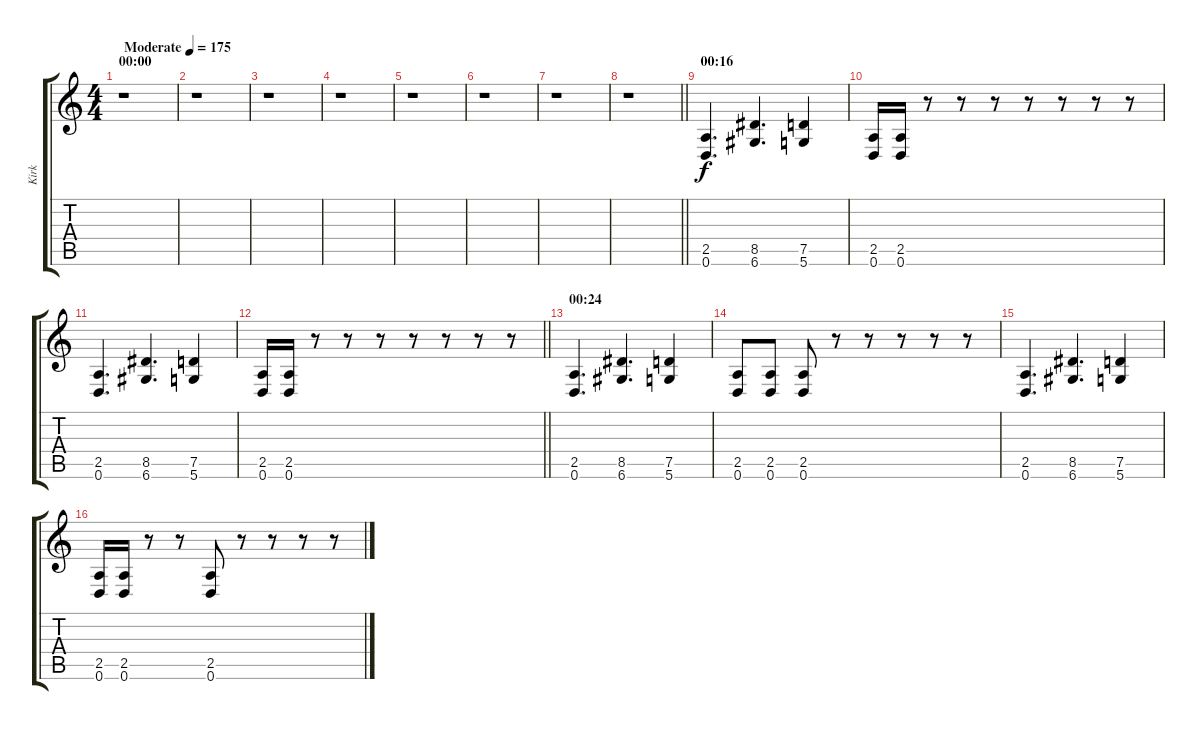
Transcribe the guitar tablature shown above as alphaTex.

\track ("Kirk" "Kirk") {instrument distortionguitar}
\staff {score tabs}
\tuning (D4 A3 F3 C3 G2 D2) {hide}
\ts (4 4)
\section ("" "00:00")
\tempo (175 "Moderate")
\tempo 120
\tempo (175 "Moderate")
\clef g2
\ks c
r.1{dy f instrument distortionguitar} |
r.1 |
r.1 |
r.1 |
r.1 |
r.1 |
r.1 |
\barLineRight lightlight
r.1 |
\section ("" "00:16")
(2.5 0.6).4{d} (8.5 6.6).4{d} (7.5 5.6).4 |
(2.5 0.6).16 (2.5 0.6).16 r.8 r.8 r.8 r.8 r.8 r.8 r.8 |
(2.5 0.6).4{d} (8.5 6.6).4{d} (7.5 5.6).4 |
\barLineRight lightlight
(2.5 0.6).16 (2.5 0.6).16 r.8 r.8 r.8 r.8 r.8 r.8 r.8 |
\section ("" "00:24")
(2.5 0.6).4{d} (8.5 6.6).4{d} (7.5 5.6).4 |
(2.5 0.6).8 (2.5 0.6).8 (2.5 0.6).8 r.8 r.8 r.8 r.8 r.8 |
(2.5 0.6).4{d} (8.5 6.6).4{d} (7.5 5.6).4 |
(2.5 0.6).16 (2.5 0.6).16 r.8 r.8 (2.5 0.6).8 r.8 r.8 r.8 r.8
